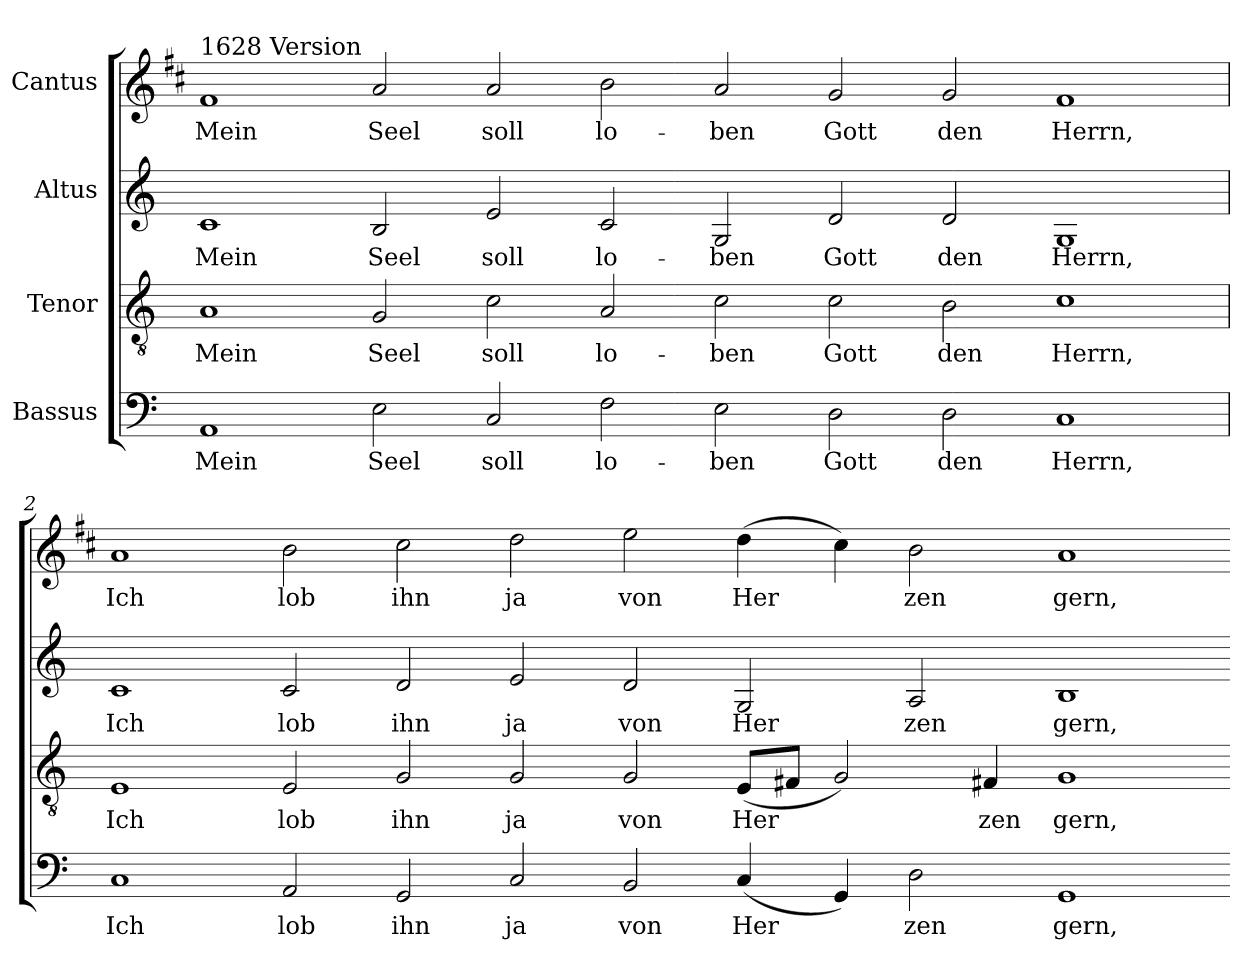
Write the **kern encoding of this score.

**kern	**text	**kern	**text	**kern	**text	**kern	**text
*part4	*part4	*part3	*part3	*part2	*part2	*part1	*part1
*staff4	*staff4	*staff3	*staff3	*staff2	*staff2	*staff1	*staff1
*I"Bassus	*	*I"Tenor	*	*I"Altus	*	*I"Cantus	*
*clefF4	*	*clefGv2	*	*clefG2	*	*clefG2	*
*	*	*	*	*	*	*ITrd1c2	*
*k[]	*	*k[]	*	*k[]	*	*k[]	*
*C:	*	*C:	*	*C:	*	*C:	*
=1	=1	=1	=1	=1	=1	=1	=1
!	!	!	!	!	!	!LO:TX:a:t=1628 Version	!
!	!LO:LY:b	!	!LO:LY:b	!	!LO:LY:b	!	!LO:LY:b
1AA	Mein	1A	Mein	1c	Mein	1e	Mein
!	!LO:LY:b	!	!LO:LY:b	!	!LO:LY:b	!	!LO:LY:b
2E	Seel	2G	Seel	2B	Seel	2g	Seel
!	!LO:LY:b	!	!LO:LY:b	!	!LO:LY:b	!	!LO:LY:b
2C	soll	2c	soll	2e	soll	2g	soll
!	!LO:LY:b	!	!LO:LY:b	!	!LO:LY:b	!	!LO:LY:b
2F	lo-	2A	lo-	2c	lo-	2a	lo-
!	!LO:LY:b	!	!LO:LY:b	!	!LO:LY:b	!	!LO:LY:b
2E	-ben	2c	-ben	2G	-ben	2g	-ben
!	!LO:LY:b	!	!LO:LY:b	!	!LO:LY:b	!	!LO:LY:b
2D	Gott	2c	Gott	2d	Gott	2f	Gott
!	!LO:LY:b	!	!LO:LY:b	!	!LO:LY:b	!	!LO:LY:b
2D	den	2B	den	2d	den	2f	den
!	!LO:LY:b	!	!LO:LY:b	!	!LO:LY:b	!	!LO:LY:b
1C	Herrn,	1c	Herrn,	1G	Herrn,	1e	Herrn,
=2	=2	=2	=2	=2	=2	=2	=2
!	!LO:LY:b	!	!LO:LY:b	!	!LO:LY:b	!	!LO:LY:b
1C	Ich	1E	Ich	1c	Ich	1g	Ich
!	!LO:LY:b	!	!LO:LY:b	!	!LO:LY:b	!	!LO:LY:b
2AA	lob	2E	lob	2c	lob	2a	lob
!	!LO:LY:b	!	!LO:LY:b	!	!LO:LY:b	!	!LO:LY:b
2GG	ihn	2G	ihn	2d	ihn	2b	ihn
!	!LO:LY:b	!	!LO:LY:b	!	!LO:LY:b	!	!LO:LY:b
2C	ja	2G	ja	2e	ja	2cc	ja
!	!LO:LY:b	!	!LO:LY:b	!	!LO:LY:b	!	!LO:LY:b
2BB	von	2G	von	2d	von	2dd	von
!	!LO:LY:b	!	!LO:LY:b	!	!LO:LY:b	!	!LO:LY:b
(<4C	Her	(<8EL	Her	2G	Her	(>4cc	Her
.	.	8F#XJ	.	.	.	.	.
4GG)	.	2G)	.	.	.	4b)	.
!	!LO:LY:b	!	!	!	!LO:LY:b	!	!LO:LY:b
2D	zen	.	.	2A	zen	2a	zen
!	!	!	!LO:LY:b	!	!	!	!
.	.	4F#X	zen	.	.	.	.
!	!LO:LY:b	!	!LO:LY:b	!	!LO:LY:b	!	!LO:LY:b
1GG	gern,	1G	gern,	1B	gern,	1g	gern,
=-	=-	=-	=-	=-	=-	=-	=-
*-	*-	*-	*-	*-	*-	*-	*-
